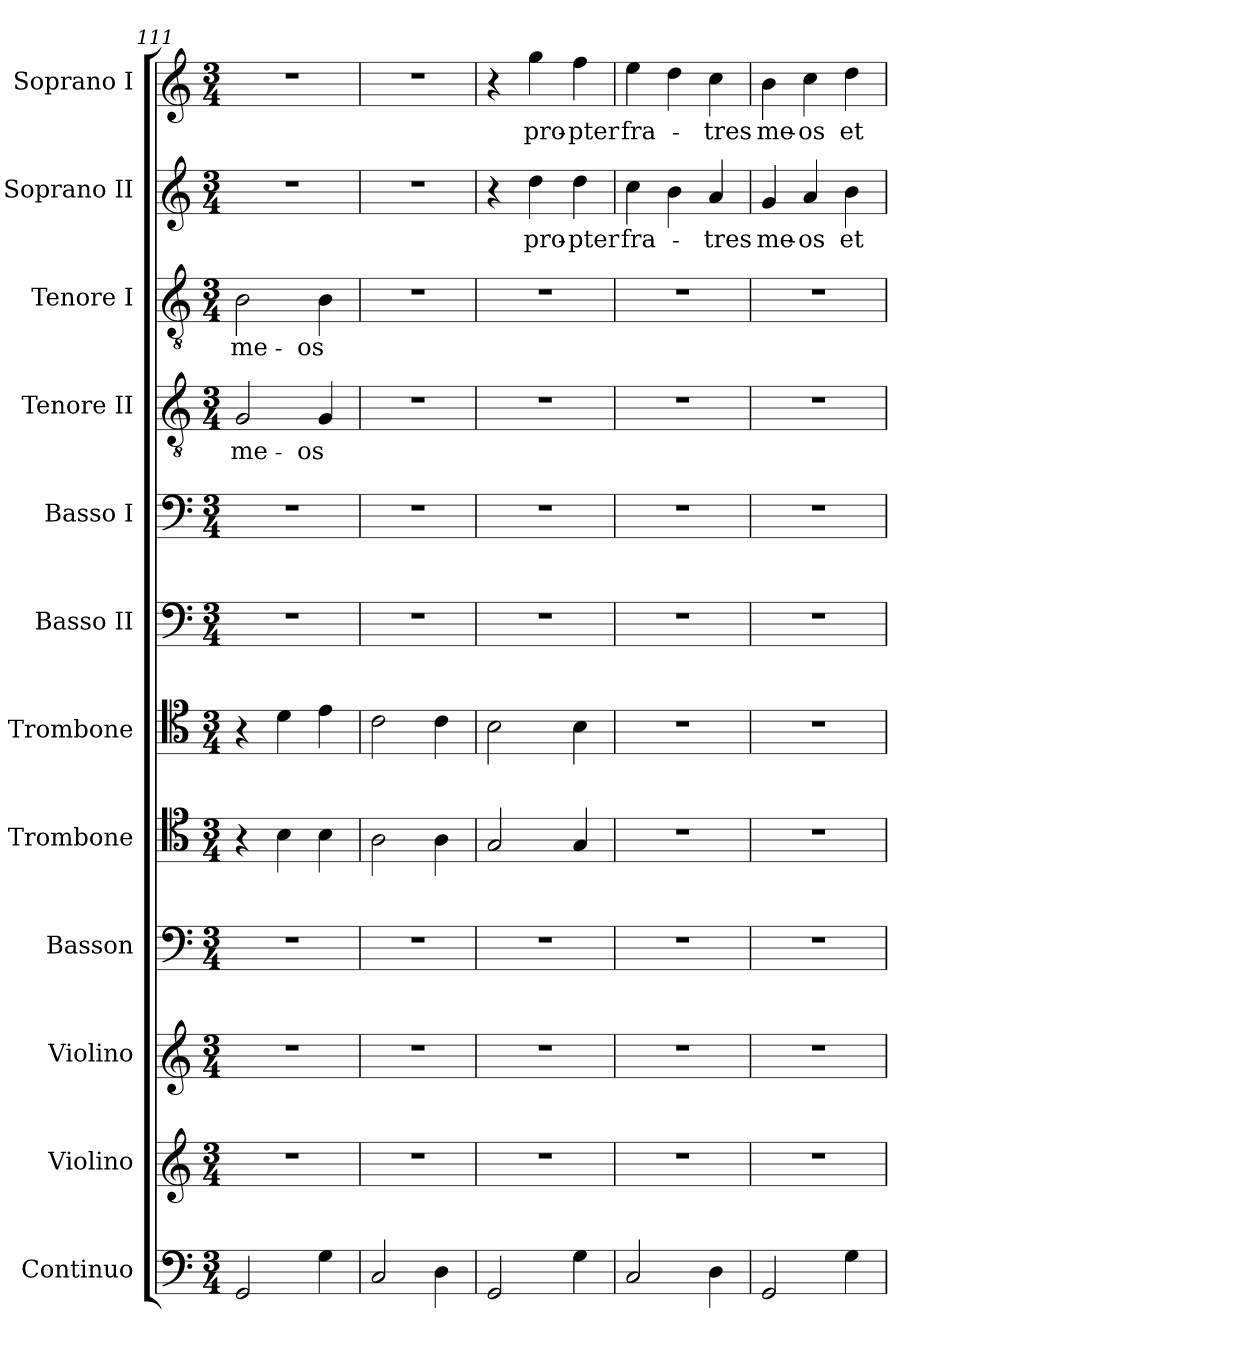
**kern	**kern	**kern	**kern	**kern	**kern	**kern	**kern	**kern	**text	**kern	**text	**kern	**text	**kern	**text
*part12	*part11	*part10	*part9	*part8	*part7	*part6	*part5	*part4	*part4	*part3	*part3	*part2	*part2	*part1	*part1
*staff12	*staff11	*staff10	*staff9	*staff8	*staff7	*staff6	*staff5	*staff4	*staff4	*staff3	*staff3	*staff2	*staff2	*staff1	*staff1
*I"Continuo	*I"Violino	*I"Violino	*I"Basson	*I"Trombone	*I"Trombone	*I"Basso II	*I"Basso I	*I"Tenore II	*	*I"Tenore I	*	*I"Soprano II	*	*I"Soprano I	*
*I'Ct.	*	*	*I'Bsn.	*	*	*I'B. II	*I'B. I	*I'T. II	*	*I'T. I	*	*I'S. II	*	*I'S. I	*
!!LO:PB:g=z
*clefF4	*clefG2	*clefG2	*clefF4	*clefC4	*clefC4	*clefF4	*clefF4	*clefGv2	*	*clefGv2	*	*clefG2	*	*clefG2	*
*k[]	*k[]	*k[]	*k[]	*k[]	*k[]	*k[]	*k[]	*k[]	*	*k[]	*	*k[]	*	*k[]	*
*M3/4	*M3/4	*M3/4	*M3/4	*M3/4	*M3/4	*M3/4	*M3/4	*M3/4	*	*M3/4	*	*M3/4	*	*M3/4	*
=111	=111	=111	=111	=111	=111	=111	=111	=111	=111	=111	=111	=111	=111	=111	=111
!	!	!	!	!	!	!	!	!	!LO:LY:b	!	!LO:LY:b	!	!	!	!
2GG/	2.r	2.r	2.r	4r	4r	2.r	2.r	2G/	me-	2B\	me-	2.r	.	2.r	.
.	.	.	.	4B\	4d\	.	.	.	.	.	.	.	.	.	.
!	!	!	!	!	!	!	!	!	!LO:LY:b	!	!LO:LY:b	!	!	!	!
4G\	.	.	.	4B\	4e\	.	.	4G/	-os	4B\	-os	.	.	.	.
=112	=112	=112	=112	=112	=112	=112	=112	=112	=112	=112	=112	=112	=112	=112	=112
2C/	2.r	2.r	2.r	2A\	2c\	2.r	2.r	2.r	.	2.r	.	2.r	.	2.r	.
4D\	.	.	.	4A\	4c\	.	.	.	.	.	.	.	.	.	.
=113	=113	=113	=113	=113	=113	=113	=113	=113	=113	=113	=113	=113	=113	=113	=113
2GG/	2.r	2.r	2.r	2G/	2B\	2.r	2.r	2.r	.	2.r	.	4r	.	4r	.
!	!	!	!	!	!	!	!	!	!	!	!	!	!LO:LY:b	!	!LO:LY:b
.	.	.	.	.	.	.	.	.	.	.	.	4dd\	pro-	4gg\	pro-
!	!	!	!	!	!	!	!	!	!	!	!	!	!LO:LY:b	!	!LO:LY:b
4G\	.	.	.	4G/	4B\	.	.	.	.	.	.	4dd\	-pter	4ff\	-pter
=114	=114	=114	=114	=114	=114	=114	=114	=114	=114	=114	=114	=114	=114	=114	=114
!	!	!	!	!	!	!	!	!	!	!	!	!	!LO:LY:b	!	!LO:LY:b
2C/	2.r	2.r	2.r	2.r	2.r	2.r	2.r	2.r	.	2.r	.	4cc\	fra-	4ee\	fra-
.	.	.	.	.	.	.	.	.	.	.	.	4b\	.	4dd\	.
!	!	!	!	!	!	!	!	!	!	!	!	!	!LO:LY:b	!	!LO:LY:b
4D\	.	.	.	.	.	.	.	.	.	.	.	4a/	-tres	4cc\	-tres
=115	=115	=115	=115	=115	=115	=115	=115	=115	=115	=115	=115	=115	=115	=115	=115
!	!	!	!	!	!	!	!	!	!	!	!	!	!LO:LY:b	!	!LO:LY:b
2GG/	2.r	2.r	2.r	2.r	2.r	2.r	2.r	2.r	.	2.r	.	4g/	me-	4b\	me-
!	!	!	!	!	!	!	!	!	!	!	!	!	!LO:LY:b	!	!LO:LY:b
.	.	.	.	.	.	.	.	.	.	.	.	4a/	-os	4cc\	-os
!	!	!	!	!	!	!	!	!	!	!	!	!	!LO:LY:b	!	!LO:LY:b
4G\	.	.	.	.	.	.	.	.	.	.	.	4b\	et	4dd\	et
=	=	=	=	=	=	=	=	=	=	=	=	=	=	=	=
*-	*-	*-	*-	*-	*-	*-	*-	*-	*-	*-	*-	*-	*-	*-	*-
